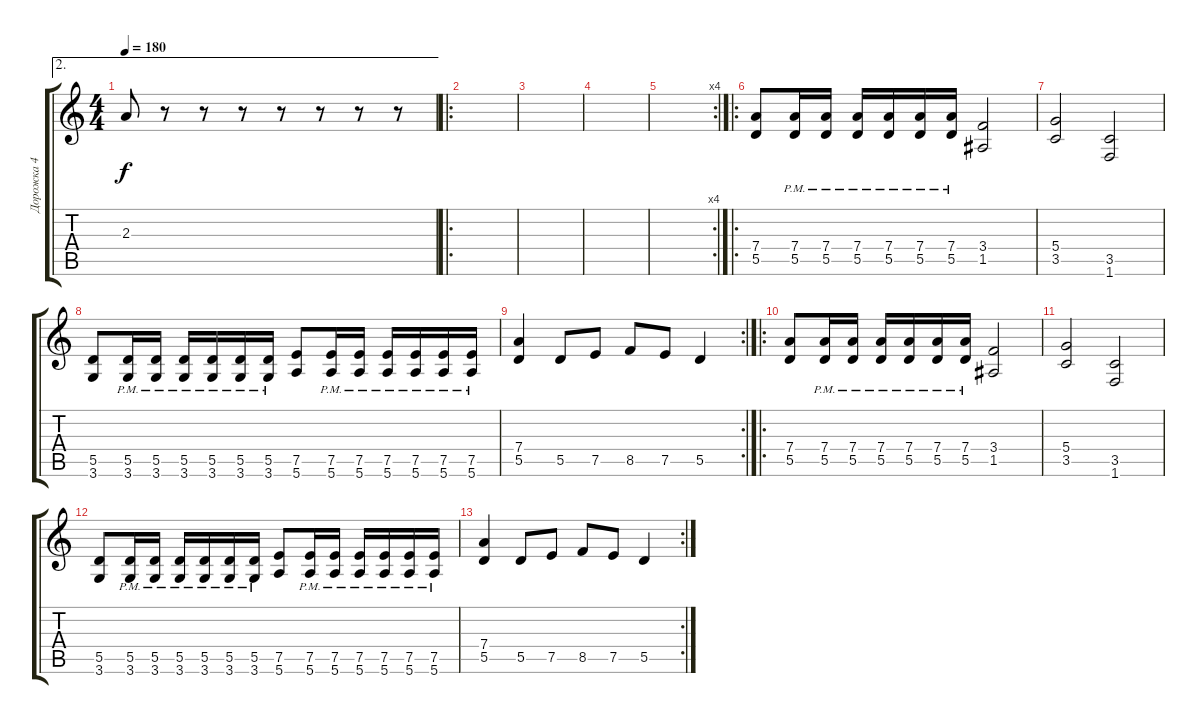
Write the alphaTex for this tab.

\track ("Дорожка 4" "Дорожка 4") {instrument distortionguitar}
\staff {score tabs}
\tuning (E4 B3 G3 D3 A2 E2) {hide}
\ae 2
\ts (4 4)
\tempo 180
\clef g2
\ks c
2.3.8{dy f} r.8 r.8 r.8 r.8 r.8 r.8 r.8 |
\ro
|
|
|
\rc 4
|
\ro
(7.4 5.5).8 (7.4{pm} 5.5{pm}).16 (7.4{pm} 5.5{pm}).16 (7.4{pm} 5.5{pm}).16 (7.4{pm} 5.5{pm}).16 (7.4{pm} 5.5{pm}).16 (7.4{pm} 5.5{pm}).16 (3.4 1.5).2 |
(5.4 3.5).2 (3.5 1.6).2 |
(5.5 3.6).8 (5.5{pm} 3.6{pm}).16 (5.5{pm} 3.6{pm}).16 (5.5{pm} 3.6{pm}).16 (5.5{pm} 3.6{pm}).16 (5.5{pm} 3.6{pm}).16 (5.5{pm} 3.6{pm}).16 (7.5 5.6).8 (7.5{pm} 5.6{pm}).16 (7.5{pm} 5.6{pm}).16 (7.5{pm} 5.6{pm}).16 (7.5{pm} 5.6{pm}).16 (7.5{pm} 5.6{pm}).16 (7.5{pm} 5.6{pm}).16 |
\rc 2
(7.4 5.5).4 5.5.8 7.5.8 8.5.8 7.5.8 5.5.4 |
\ro
(7.4 5.5).8 (7.4{pm} 5.5{pm}).16 (7.4{pm} 5.5{pm}).16 (7.4{pm} 5.5{pm}).16 (7.4{pm} 5.5{pm}).16 (7.4{pm} 5.5{pm}).16 (7.4{pm} 5.5{pm}).16 (3.4 1.5).2 |
(5.4 3.5).2 (3.5 1.6).2 |
(5.5 3.6).8 (5.5{pm} 3.6{pm}).16 (5.5{pm} 3.6{pm}).16 (5.5{pm} 3.6{pm}).16 (5.5{pm} 3.6{pm}).16 (5.5{pm} 3.6{pm}).16 (5.5{pm} 3.6{pm}).16 (7.5 5.6).8 (7.5{pm} 5.6{pm}).16 (7.5{pm} 5.6{pm}).16 (7.5{pm} 5.6{pm}).16 (7.5{pm} 5.6{pm}).16 (7.5{pm} 5.6{pm}).16 (7.5{pm} 5.6{pm}).16 |
\rc 2
(7.4 5.5).4 5.5.8 7.5.8 8.5.8 7.5.8 5.5.4
